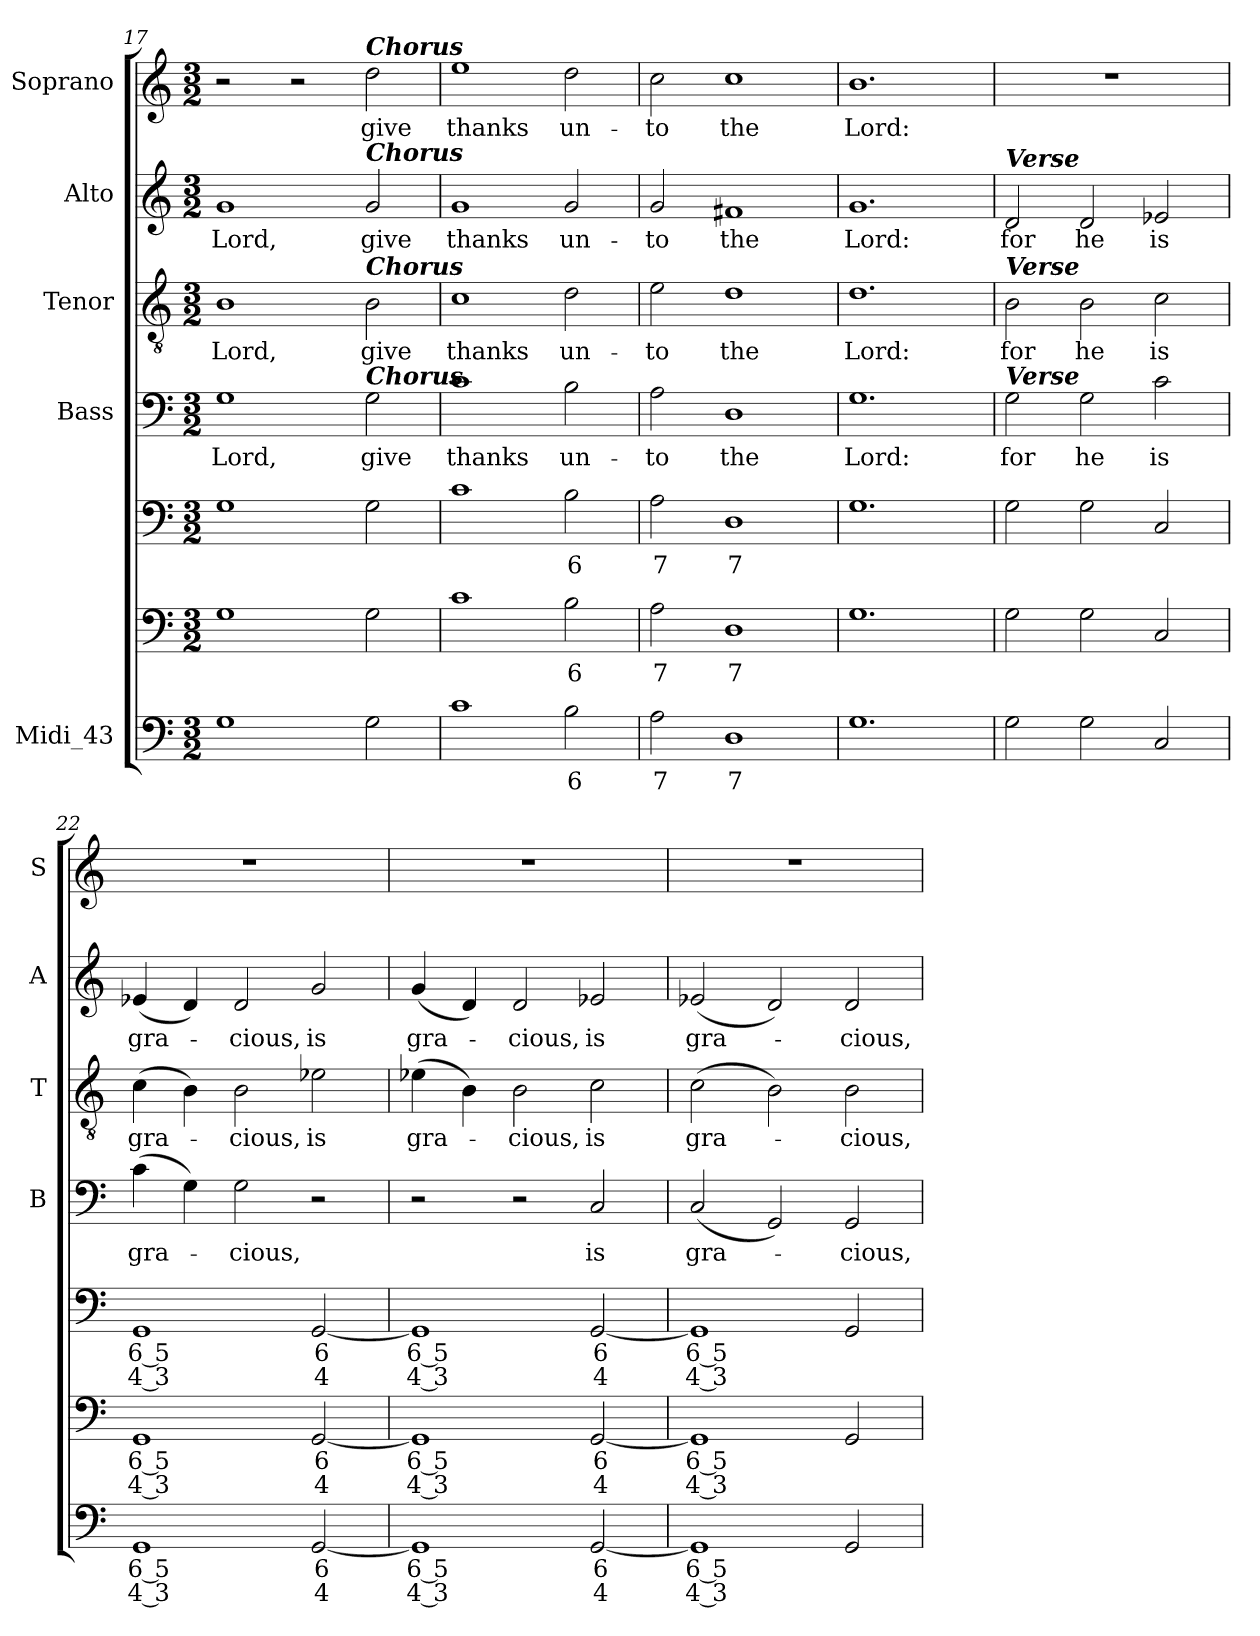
**kern	**text	**text	**kern	**text	**text	**kern	**text	**text	**kern	**text	**kern	**text	**kern	**text	**kern	**text
*part5	*part5	*part5	*part5	*part5	*part5	*part5	*part5	*part5	*part4	*part4	*part3	*part3	*part2	*part2	*part1	*part1
*staff7	*staff7	*staff7	*staff6	*staff6	*staff6	*staff5	*staff5	*staff5	*staff4	*staff4	*staff3	*staff3	*staff2	*staff2	*staff1	*staff1
*I"Midi_43	*	*	*	*	*	*	*	*	*I"Bass	*	*I"Tenor	*	*I"Alto	*	*I"Soprano	*
*	*	*	*	*	*	*	*	*	*I'B	*	*I'T	*	*I'A	*	*I'S	*
*	*	*	*	*	*	*clefF4	*	*	*clefF4	*	*clefGv2	*	*clefG2	*	*clefG2	*
*k[]	*	*	*k[]	*	*	*k[]	*	*	*k[]	*	*k[]	*	*k[]	*	*k[]	*
*C:	*	*	*C:	*	*	*C:	*	*	*C:	*	*C:	*	*C:	*	*C:	*
*M3/2	*	*	*M3/2	*	*	*M3/2	*	*	*M3/2	*	*M3/2	*	*M3/2	*	*M3/2	*
=17	=17	=17	=17	=17	=17	=17	=17	=17	=17	=17	=17	=17	=17	=17	=17	=17
!	!	!	!	!	!	!	!	!	!	!LO:LY:b	!	!LO:LY:b	!	!LO:LY:b	!	!
1G	.	.	1G	.	.	1G	.	.	1G	Lord,	1B	Lord,	1g	Lord,	2r	.
.	.	.	.	.	.	.	.	.	.	.	.	.	.	.	2r	.
!	!	!	!	!	!	!	!	!	!	!	!	!	!	!	!LO:TX:a:Bi:t=Chorus	!
!	!	!	!	!	!	!	!	!	!	!	!	!	!LO:TX:a:Bi:t=Chorus	!	!	!
!	!	!	!	!	!	!	!	!	!	!	!LO:TX:a:Bi:t=Chorus	!	!	!	!	!
!	!	!	!	!	!	!	!	!	!LO:TX:a:Bi:t=Chorus	!	!	!	!	!	!	!
!	!	!	!	!	!	!	!	!	!	!LO:LY:b	!	!LO:LY:b	!	!LO:LY:b	!	!LO:LY:b
2G	.	.	2G	.	.	2G	.	.	2G	give	2B	give	2g	give	2dd	give
=18	=18	=18	=18	=18	=18	=18	=18	=18	=18	=18	=18	=18	=18	=18	=18	=18
!	!	!	!	!	!	!	!	!	!	!LO:LY:b	!	!LO:LY:b	!	!LO:LY:b	!	!LO:LY:b
1c	.	.	1c	.	.	1c	.	.	1c	thanks	1c	thanks	1g	thanks	1ee	thanks
!	!LO:LY:b	!	!	!LO:LY:b	!	!	!LO:LY:b	!	!	!LO:LY:b	!	!LO:LY:b	!	!LO:LY:b	!	!LO:LY:b
2B	6	.	2B	6	.	2B	6	.	2B	un-	2d	un-	2g	un-	2dd	un-
=19	=19	=19	=19	=19	=19	=19	=19	=19	=19	=19	=19	=19	=19	=19	=19	=19
!	!LO:LY:b	!	!	!LO:LY:b	!	!	!LO:LY:b	!	!	!LO:LY:b	!	!LO:LY:b	!	!LO:LY:b	!	!LO:LY:b
2A	7	.	2A	7	.	2A	7	.	2A	-to	2e	-to	2g	-to	2cc	-to
!	!LO:LY:b	!	!	!LO:LY:b	!	!	!LO:LY:b	!	!	!LO:LY:b	!	!LO:LY:b	!	!LO:LY:b	!	!LO:LY:b
1D	7	.	1D	7	.	1D	7	.	1D	the	1d	the	1f#X	the	1cc	the
=20	=20	=20	=20	=20	=20	=20	=20	=20	=20	=20	=20	=20	=20	=20	=20	=20
!	!	!	!	!	!	!	!	!	!	!LO:LY:b	!	!LO:LY:b	!	!LO:LY:b	!	!LO:LY:b
1.G	.	.	1.G	.	.	1.G	.	.	1.G	Lord:	1.d	Lord:	1.g	Lord:	1.b	Lord:
=21	=21	=21	=21	=21	=21	=21	=21	=21	=21	=21	=21	=21	=21	=21	=21	=21
!	!	!	!	!	!	!	!	!	!	!	!	!	!LO:TX:a:Bi:t=Verse	!	!	!
!	!	!	!	!	!	!	!	!	!	!	!LO:TX:a:Bi:t=Verse	!	!	!	!	!
!	!	!	!	!	!	!	!	!	!LO:TX:a:Bi:t=Verse	!	!	!	!	!	!	!
!	!	!	!	!	!	!	!	!	!	!LO:LY:b	!	!LO:LY:b	!	!LO:LY:b	!LO:N:vis=1	!
2G	.	.	2G	.	.	2G	.	.	2G	for	2B	for	2d	for	1.r	.
!	!	!	!	!	!	!	!	!	!	!LO:LY:b	!	!LO:LY:b	!	!LO:LY:b	!	!
2G	.	.	2G	.	.	2G	.	.	2G	he	2B	he	2d	he	.	.
!	!	!	!	!	!	!	!	!	!	!LO:LY:b	!	!LO:LY:b	!	!LO:LY:b	!	!
2C	.	.	2C	.	.	2C	.	.	2c	is	2c	is	2e-X	is	.	.
=22	=22	=22	=22	=22	=22	=22	=22	=22	=22	=22	=22	=22	=22	=22	=22	=22
!	!LO:LY:b	!LO:LY:b	!	!LO:LY:b	!LO:LY:b	!	!LO:LY:b	!LO:LY:b	!	!LO:LY:b	!	!LO:LY:b	!	!LO:LY:b	!LO:N:vis=1	!
1GG	6 5	4 3	1GG	6 5	4 3	1GG	6 5	4 3	(>4c	gra-	(>4c	gra-	(<4e-X	gra-	1.r	.
.	.	.	.	.	.	.	.	.	4G)	.	4B)	.	4d)	.	.	.
!	!	!	!	!	!	!	!	!	!	!LO:LY:b	!	!LO:LY:b	!	!LO:LY:b	!	!
.	.	.	.	.	.	.	.	.	2G	cious,	2B	cious,	2d	cious,	.	.
!	!LO:LY:b	!LO:LY:b	!	!LO:LY:b	!LO:LY:b	!	!LO:LY:b	!LO:LY:b	!	!	!	!LO:LY:b	!	!LO:LY:b	!	!
[2GG	6	4	[2GG	6	4	[2GG	6	4	2r	.	2e-X	is	2g	is	.	.
=23	=23	=23	=23	=23	=23	=23	=23	=23	=23	=23	=23	=23	=23	=23	=23	=23
!	!LO:LY:b	!LO:LY:b	!	!LO:LY:b	!LO:LY:b	!	!LO:LY:b	!LO:LY:b	!	!	!	!LO:LY:b	!	!LO:LY:b	!LO:N:vis=1	!
1GG]	6 5	4 3	1GG]	6 5	4 3	1GG]	6 5	4 3	2r	.	(>4e-X	gra-	(<4g	gra-	1.r	.
.	.	.	.	.	.	.	.	.	.	.	4B)	.	4d)	.	.	.
!	!	!	!	!	!	!	!	!	!	!	!	!LO:LY:b	!	!LO:LY:b	!	!
.	.	.	.	.	.	.	.	.	2r	.	2B	cious,	2d	cious,	.	.
!	!LO:LY:b	!LO:LY:b	!	!LO:LY:b	!LO:LY:b	!	!LO:LY:b	!LO:LY:b	!	!LO:LY:b	!	!LO:LY:b	!	!LO:LY:b	!	!
[2GG	6	4	[2GG	6	4	[2GG	6	4	2C	is	2c	is	2e-X	is	.	.
=24	=24	=24	=24	=24	=24	=24	=24	=24	=24	=24	=24	=24	=24	=24	=24	=24
!	!LO:LY:b	!LO:LY:b	!	!LO:LY:b	!LO:LY:b	!	!LO:LY:b	!LO:LY:b	!	!LO:LY:b	!	!LO:LY:b	!	!LO:LY:b	!LO:N:vis=1	!
1GG]	6 5	4 3	1GG]	6 5	4 3	1GG]	6 5	4 3	(<2C	gra-	(>2c	gra-	(<2e-X	gra-	1.r	.
.	.	.	.	.	.	.	.	.	2GG)	.	2B)	.	2d)	.	.	.
!	!	!	!	!	!	!	!	!	!	!LO:LY:b	!	!LO:LY:b	!	!LO:LY:b	!	!
2GG	.	.	2GG	.	.	2GG	.	.	2GG	cious,	2B	cious,	2d	cious,	.	.
=	=	=	=	=	=	=	=	=	=	=	=	=	=	=	=	=
*-	*-	*-	*-	*-	*-	*-	*-	*-	*-	*-	*-	*-	*-	*-	*-	*-
